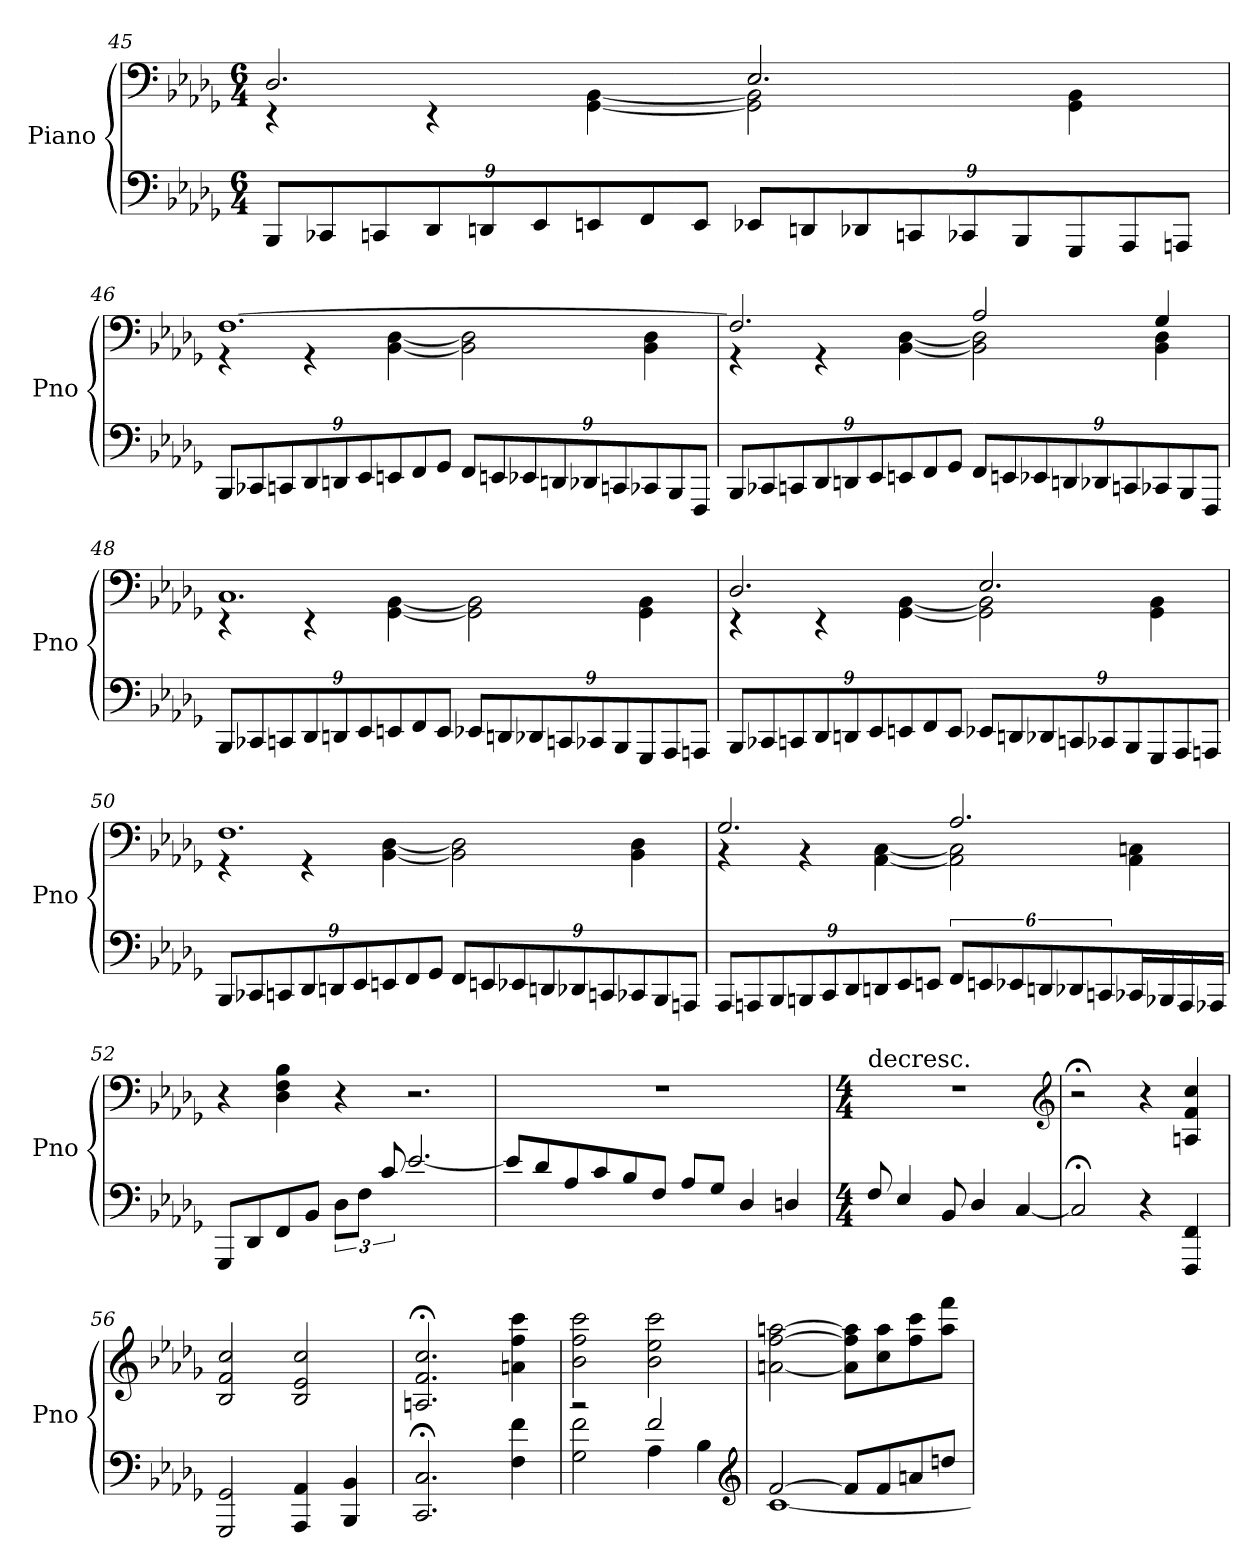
**kern	**kern
*part1	*part1
*staff2	*staff1
*I"Piano	*
*I'Pno	*
*clefF4	*clefF4
*k[b-e-a-d-g-]	*k[b-e-a-d-g-]
*M6/4	*M6/4
=45	=45
*	*^
12BBB-/L	2.D-/	4r
12CC-X/	.	.
12CCn/	.	.
12DD-/	.	4r
12DDn/	.	.
12EE-/	.	.
12EEn/	.	[4GG-\ [4BB-\
12FF/	.	.
12EE/J	.	.
12EE-X/L	2.E-/	2GG-]\ 2BB-]\
12DDn/	.	.
12DD-X/	.	.
12CCn/	.	.
12CC-X/	.	.
12BBB-/	.	.
12GGG-/	.	4GG-\ 4BB-\
12AAA-/	.	.
12AAAn/J	.	.
=46	=46	=46
12BBB-/L	[1.F	4r
12CC-X/	.	.
12CCn/	.	.
12DD-/	.	4r
12DDn/	.	.
12EE-/	.	.
12EEn/	.	[4BB-\ [4D-\
12FF/	.	.
12GG-/J	.	.
12FF/L	.	2BB-]\ 2D-]\
12EEn/	.	.
12EE-X/	.	.
12DDn/	.	.
12DD-X/	.	.
12CCn/	.	.
12CC-X/	.	4BB-\ 4D-\
12BBB-/	.	.
12FFF/J	.	.
=47	=47	=47
12BBB-/L	2.F/]	4r
12CC-X/	.	.
12CCn/	.	.
12DD-/	.	4r
12DDn/	.	.
12EE-/	.	.
12EEn/	.	[4BB-\ [4D-\
12FF/	.	.
12GG-/J	.	.
12FF/L	2A-/	2BB-]\ 2D-]\
12EEn/	.	.
12EE-X/	.	.
12DDn/	.	.
12DD-X/	.	.
12CCn/	.	.
12CC-X/	4G-/	4BB-\ 4D-\
12BBB-/	.	.
12FFF/J	.	.
=48	=48	=48
12BBB-/L	1.C	4r
12CC-X/	.	.
12CCn/	.	.
12DD-/	.	4r
12DDn/	.	.
12EE-/	.	.
12EEn/	.	[4GG-\ [4BB-\
12FF/	.	.
12EE/J	.	.
12EE-X/L	.	2GG-]\ 2BB-]\
12DDn/	.	.
12DD-X/	.	.
12CCn/	.	.
12CC-X/	.	.
12BBB-/	.	.
12GGG-/	.	4GG-\ 4BB-\
12AAA-/	.	.
12AAAn/J	.	.
=49	=49	=49
12BBB-/L	2.D-/	4r
12CC-X/	.	.
12CCn/	.	.
12DD-/	.	4r
12DDn/	.	.
12EE-/	.	.
12EEn/	.	[4GG-\ [4BB-\
12FF/	.	.
12EE/J	.	.
12EE-X/L	2.E-/	2GG-]\ 2BB-]\
12DDn/	.	.
12DD-X/	.	.
12CCn/	.	.
12CC-X/	.	.
12BBB-/	.	.
12GGG-/	.	4GG-\ 4BB-\
12AAA-/	.	.
12AAAn/J	.	.
=50	=50	=50
12BBB-/L	1.F	4r
12CC-X/	.	.
12CCn/	.	.
12DD-/	.	4r
12DDn/	.	.
12EE-/	.	.
12EEn/	.	[4BB-\ [4D-\
12FF/	.	.
12GG-/J	.	.
12FF/L	.	2BB-]\ 2D-]\
12EEn/	.	.
12EE-X/	.	.
12DDn/	.	.
12DD-X/	.	.
12CCn/	.	.
12CC-X/	.	4BB-\ 4D-\
12BBB-/	.	.
12AAAn/J	.	.
=51	=51	=51
12AAA-/L	2.G-/	4r
12AAAn/	.	.
12BBB-/	.	.
12BBBn/	.	4r
12CC/	.	.
12DD-/	.	.
12DDn/	.	[4AA-\ [4C\
12EE-/	.	.
12EEn/J	.	.
12FF/L	2.A-/	2AA-]\ 2C]\
12EEn/	.	.
12EE-X/	.	.
12DDn/	.	.
12DD-X/	.	.
12CCn/	.	.
16CC-X/L	.	4AA-\ 4Cn\
16BBB-X/	.	.
16AAA/	.	.
16AAA-X/JJ	.	.
*	*v	*v
=52	=52
8GGG-/L	4r
8DD-/	.
8FF/	4D-\ 4F\ 4B-\
8BB-/J	.
12D-\L	4r
12F\J	.
12c/	.
[2.e-/	2.r
=53	=53
8e-/L]	1.r
8d-/	.
8A-/	.
8c/	.
8B-/	.
8F/J	.
8A-/L	.
8G-/J	.
4D-/	.
4Dn/	.
=54	=54
*M4/4	*M4/4
!	!LO:TX:t=decresc.
8F/	1r
4E-/	.
8BB-/	.
4D-/	.
[4C/	.
*	*clefG2
=55	=55
*	*MM72
2C;</]	2r;<
4r	4r
4FFF/ 4FF/	4An/ 4f/ 4cc/
=56	=56
2GGG-/ 2GG-/	2B-/ 2f/ 2cc/
4AAA-/ 4AA-/	2B-/ 2e-/ 2cc/
4BBB-/ 4BB-/	.
=57	=57
2.CC;</ 2.C;</	2.An;</ 2.f;</ 2.cc;</
4F\ 4f\	4an\ 4ff\ 4ccc\
=58	=58
*^	*
2r	2G-\ 2f\	2b-\ 2ff\ 2ccc\
2f/	4A-\	2b-\ 2ee-\ 2ccc\
.	4B-\	.
*clefG2	*	*
=59	=59	=59
*	*	*MM116
[2f/	[1c	[2an\ [2ff\ [2aan\
8f/L]	.	8a]\ 8ff]\ 8aa]\L
8f/	.	8cc\ 8aa\
8an/	.	8ff\ 8ccc\
8ddn/J	.	8aa\ 8fff\J
*v	*v	*
=	=
*-	*-
